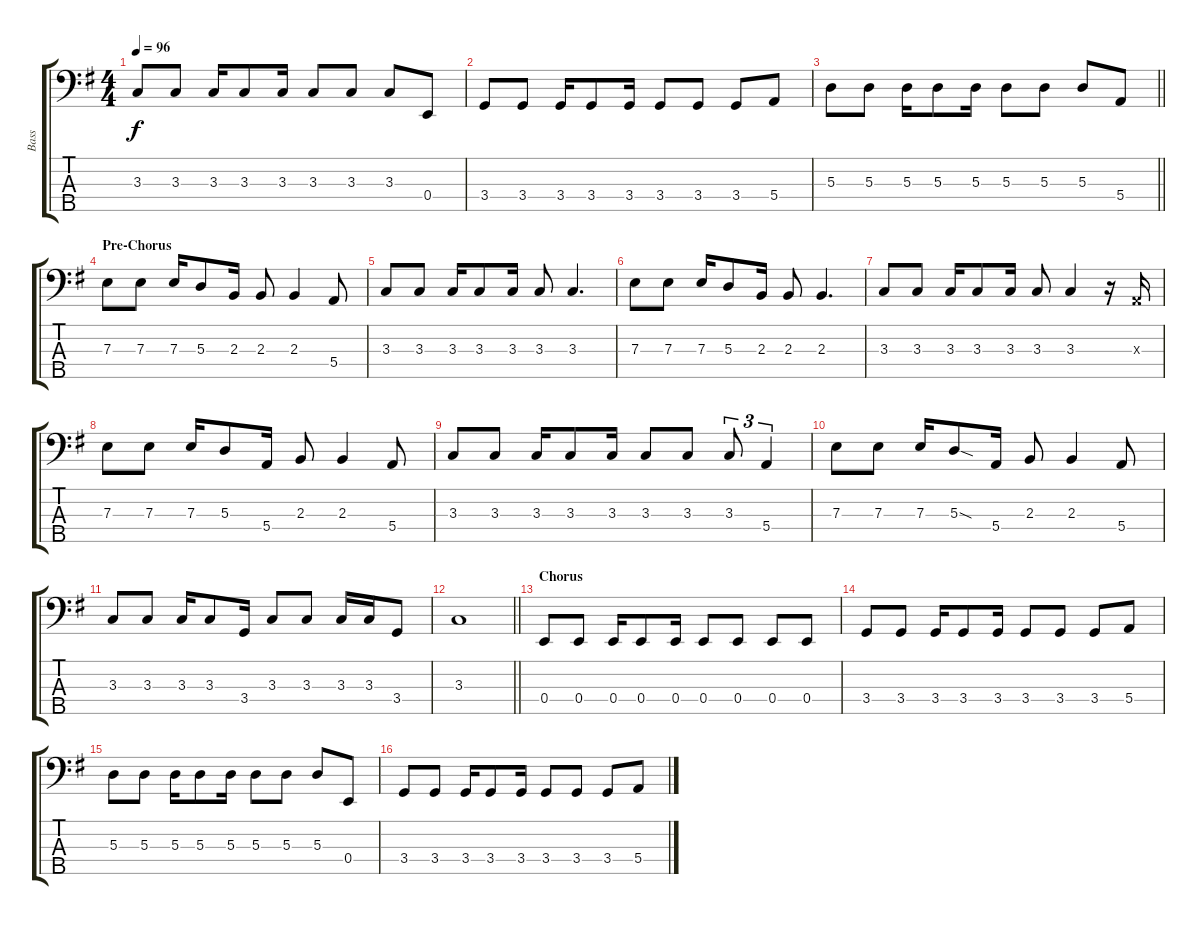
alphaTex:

\track ("Bass" "Bass") {instrument electricbassfinger}
\staff {score tabs}
\tuning (G2 D2 A1 E1 B0) {hide}
\ts (4 4)
\tempo 96
\clef f4
\ks g
3.3.8{dy f} 3.3.8 3.3.16 3.3.8 3.3.16 3.3.8 3.3.8 3.3.8 0.4.8 |
3.4.8 3.4.8 3.4.16 3.4.8 3.4.16 3.4.8 3.4.8 3.4.8 5.4.8 |
\barLineRight lightlight
5.3.8 5.3.8 5.3.16 5.3.8 5.3.16 5.3.8 5.3.8 5.3.8 5.4.8 |
\section ("" "Pre-Chorus")
7.3.8 7.3.8 7.3.16 5.3.8 2.3.16 2.3.8 2.3.4 5.4.8 |
3.3.8 3.3.8 3.3.16 3.3.8 3.3.16 3.3.8 3.3.4{d} |
7.3.8 7.3.8 7.3.16 5.3.8 2.3.16 2.3.8 2.3.4{d} |
3.3.8 3.3.8 3.3.16 3.3.8 3.3.16 3.3.8 3.3.4 r.16 0.3{x}.16 |
7.3.8 7.3.8 7.3.16 5.3.8 5.4.16 2.3.8 2.3.4 5.4.8 |
3.3.8 3.3.8 3.3.16 3.3.8 3.3.16 3.3.8 3.3.8 3.3.8{tu (3 2)} 5.4.4{tu (3 2)} |
7.3.8 7.3.8 7.3.16 5.3{sod}.8 5.4.16 2.3.8 2.3.4 5.4.8 |
3.3.8 3.3.8 3.3.16 3.3.8 3.4.16 3.3.8 3.3.8 3.3.16 3.3.16 3.4.8 |
\barLineRight lightlight
3.3.1 |
\section ("" "Chorus")
0.4.8 0.4.8 0.4.16 0.4.8 0.4.16 0.4.8 0.4.8 0.4.8 0.4.8 |
3.4.8 3.4.8 3.4.16 3.4.8 3.4.16 3.4.8 3.4.8 3.4.8 5.4.8 |
5.3.8 5.3.8 5.3.16 5.3.8 5.3.16 5.3.8 5.3.8 5.3.8 0.4.8 |
3.4.8 3.4.8 3.4.16 3.4.8 3.4.16 3.4.8 3.4.8 3.4.8 5.4.8
